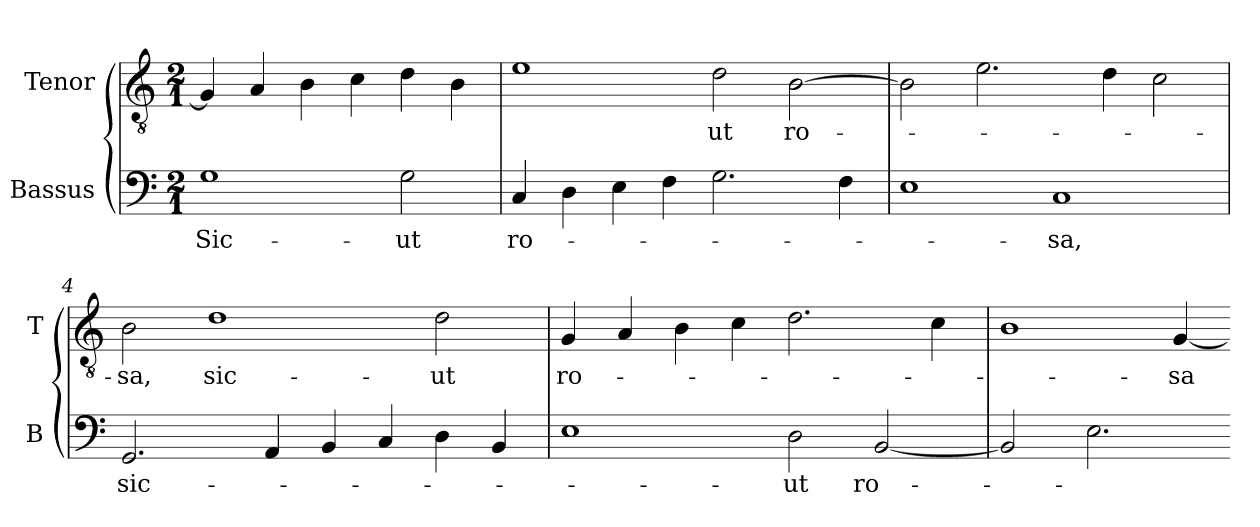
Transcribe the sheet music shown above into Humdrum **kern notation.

**kern	**text	**kern	**text
*part2	*part2	*part1	*part1
*staff2	*staff2	*staff1	*staff1
*I"Bassus	*	*I"Tenor	*
*I'B	*	*I'T	*
*clefF4	*	*clefGv2	*
*k[]	*	*k[]	*
*G:mix	*	*G:mix	*
*M2/1	*	*M2/1	*
=	=	=	=
1G	Sic-	4G]	.
.	.	4A	.
.	.	4B	.
.	.	4c	.
2G	-ut	4d	.
.	.	4B	.
=2	=2	=2	=2
4C	ro-	1e	.
4D	.	.	.
4E	.	.	.
4F	.	.	.
2.G	.	2d	-ut
.	.	[2B	ro-
4F	.	.	.
=3	=3	=3	=3
1E	.	2B]	.
.	.	2.e	.
1C	-sa,	.	.
.	.	4d	.
.	.	2c	.
=4	=4	=4	=4
2.GG	sic-	2B	-sa,
.	.	1d	sic-
4AA	.	.	.
4BB	.	.	.
4C	.	.	.
4D	.	2d	-ut
4BB	.	.	.
=5	=5	=5	=5
1E	.	4G	ro-
.	.	4A	.
.	.	4B	.
.	.	4c	.
2D	-ut	2.d	.
[2BB	ro-	.	.
.	.	4c	.
=6	=6	=6	=6
2BB]	.	1B	.
2.E	.	.	.
.	.	[4G	-sa
=-	=-	=-	=-
*-	*-	*-	*-
